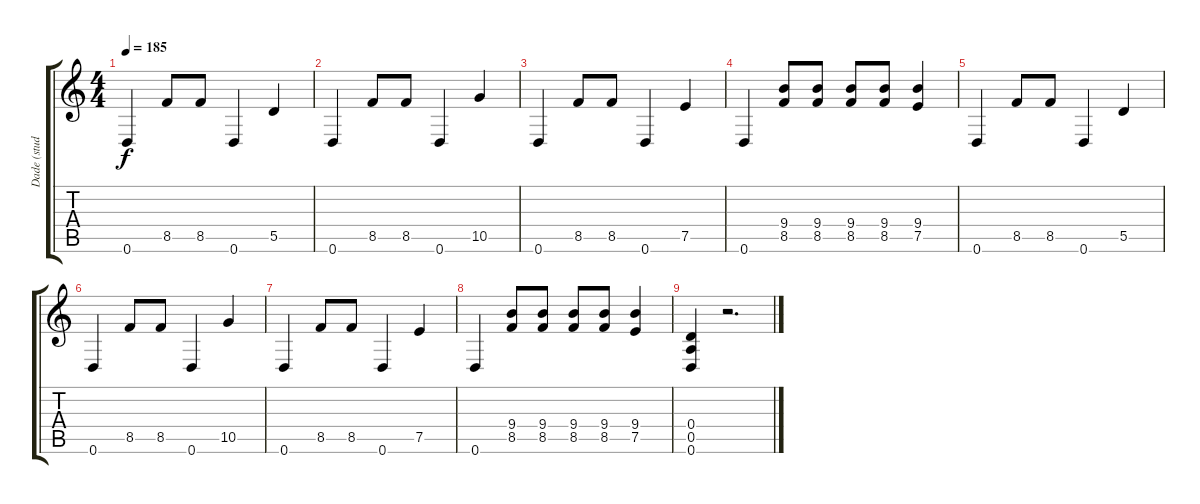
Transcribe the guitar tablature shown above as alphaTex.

\track ("Dade (studio guitar)" "Dade (stud") {instrument overdrivenguitar}
\staff {score tabs}
\tuning (E4 B3 G3 D3 A2 D2) {hide}
\ts (4 4)
\tempo 185
\clef g2
\ks c
0.6.4{dy f} 8.5.8 8.5.8 0.6.4 5.5.4 |
0.6.4 8.5.8 8.5.8 0.6.4 10.5.4 |
0.6.4 8.5.8 8.5.8 0.6.4 7.5.4 |
0.6.4 (9.4 8.5).8 (9.4 8.5).8 (9.4 8.5).8 (9.4 8.5).8 (9.4 7.5).4 |
0.6.4 8.5.8 8.5.8 0.6.4 5.5.4 |
0.6.4 8.5.8 8.5.8 0.6.4 10.5.4 |
0.6.4 8.5.8 8.5.8 0.6.4 7.5.4 |
0.6.4 (9.4 8.5).8 (9.4 8.5).8 (9.4 8.5).8 (9.4 8.5).8 (9.4 7.5).4 |
(0.4 0.5 0.6).4 r.2{d}
